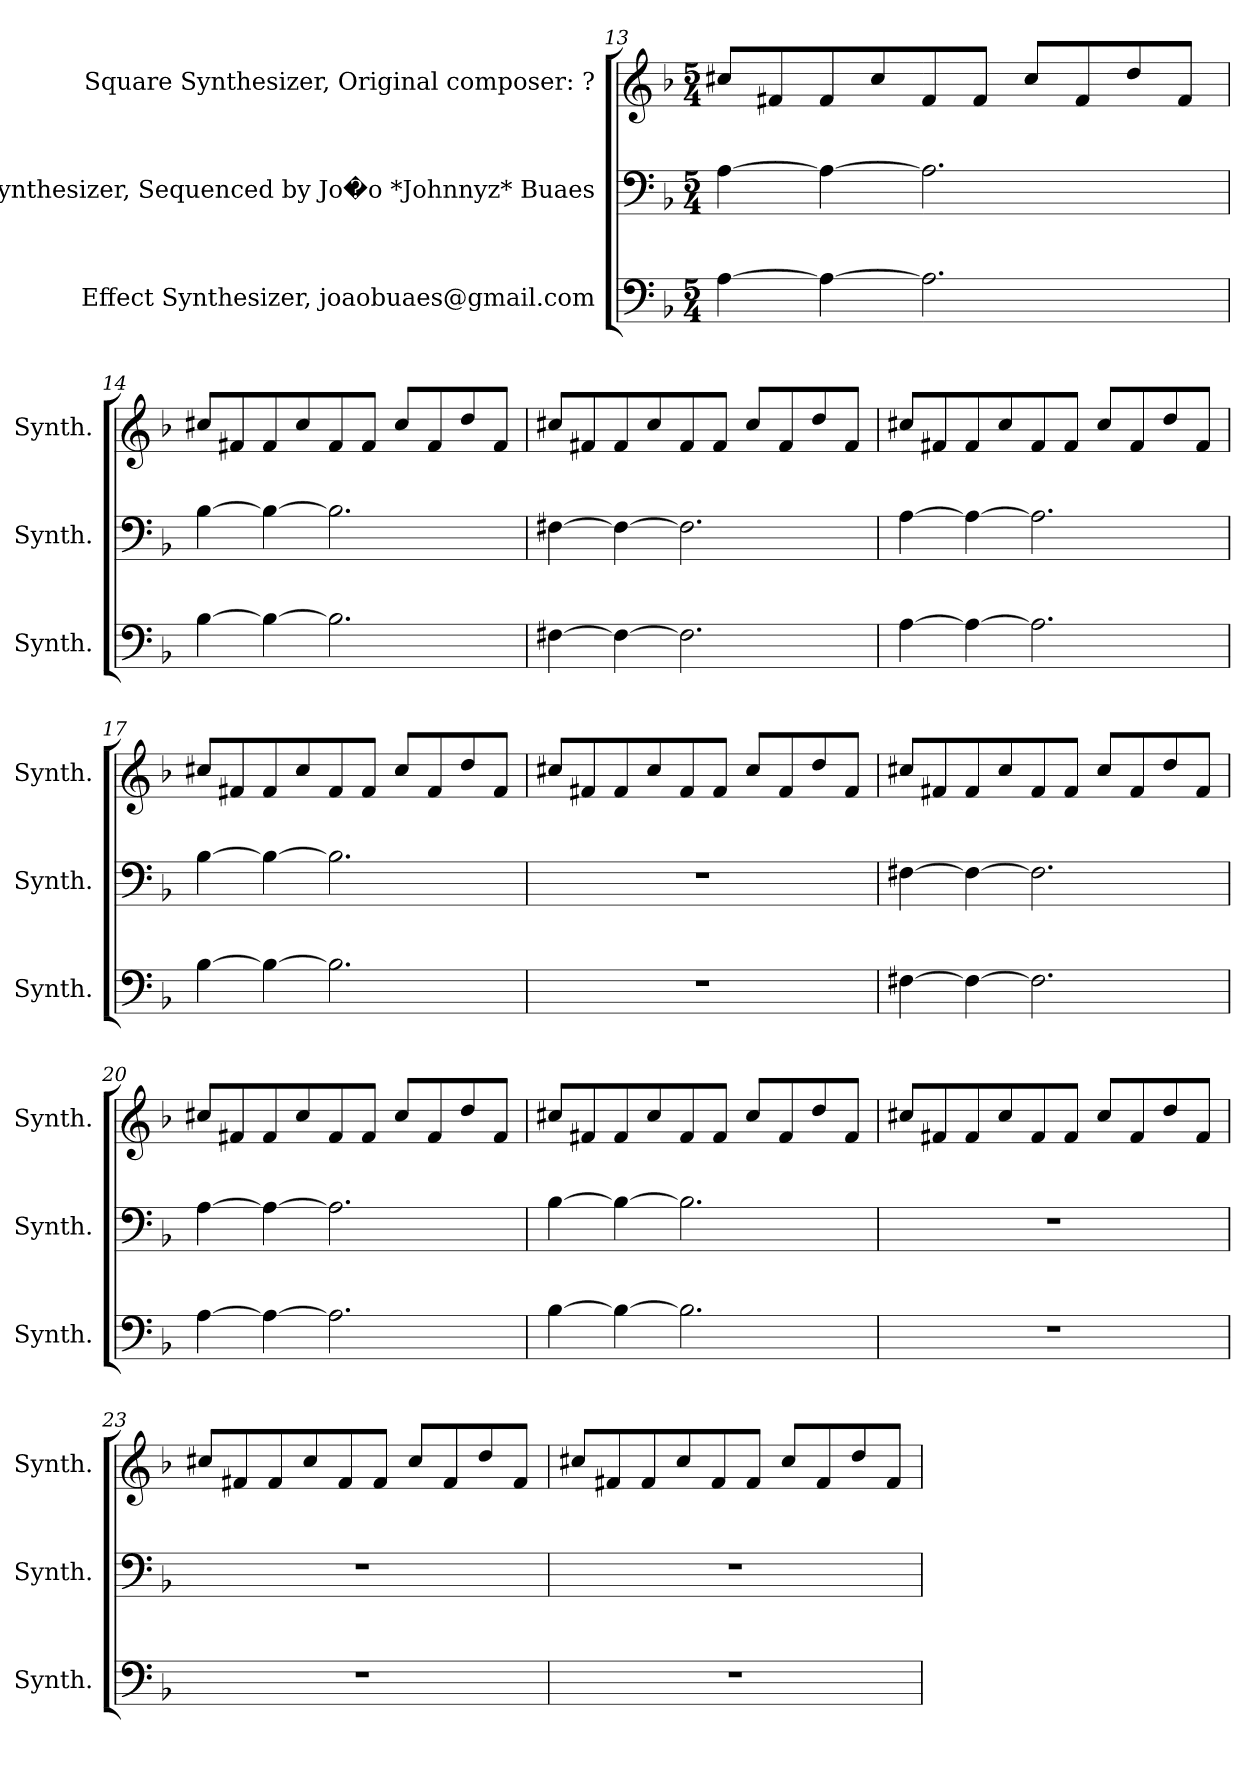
**kern	**kern	**kern
*part3	*part2	*part1
*staff3	*staff2	*staff1
*I"Effect Synthesizer, joaobuaes@gmail.com	*I"Square Synthesizer, Sequenced by Jo�o *Johnnyz* Buaes	*I"Square Synthesizer, Original composer: ?
*I'Synth.	*I'Synth.	*I'Synth.
*clefF4	*clefF4	*clefG2
*k[b-]	*k[b-]	*k[b-]
*M5/4	*M5/4	*M5/4
=13	=13	=13
[4A\	[4A\	8cc#X/L
.	.	8f#X/
4A\_	4A\_	8f#/
.	.	8cc#/
2.A\]	2.A\]	8f#/
.	.	8f#/J
.	.	8cc#/L
.	.	8f#/
.	.	8dd/
.	.	8f#/J
!!LO:LB:g=z
=14	=14	=14
[4B-\	[4B-\	8cc#X/L
.	.	8f#X/
4B-\_	4B-\_	8f#/
.	.	8cc#/
2.B-\]	2.B-\]	8f#/
.	.	8f#/J
.	.	8cc#/L
.	.	8f#/
.	.	8dd/
.	.	8f#/J
=15	=15	=15
[4F#X\	[4F#X\	8cc#X/L
.	.	8f#X/
4F#\_	4F#\_	8f#/
.	.	8cc#/
2.F#\]	2.F#\]	8f#/
.	.	8f#/J
.	.	8cc#/L
.	.	8f#/
.	.	8dd/
.	.	8f#/J
=16	=16	=16
[4A\	[4A\	8cc#X/L
.	.	8f#X/
4A\_	4A\_	8f#/
.	.	8cc#/
2.A\]	2.A\]	8f#/
.	.	8f#/J
.	.	8cc#/L
.	.	8f#/
.	.	8dd/
.	.	8f#/J
!!LO:LB:g=z
=17	=17	=17
[4B-\	[4B-\	8cc#X/L
.	.	8f#X/
4B-\_	4B-\_	8f#/
.	.	8cc#/
2.B-\]	2.B-\]	8f#/
.	.	8f#/J
.	.	8cc#/L
.	.	8f#/
.	.	8dd/
.	.	8f#/J
=18	=18	=18
4%5r	4%5r	8cc#X/L
.	.	8f#X/
.	.	8f#/
.	.	8cc#/
.	.	8f#/
.	.	8f#/J
.	.	8cc#/L
.	.	8f#/
.	.	8dd/
.	.	8f#/J
=19	=19	=19
[4F#X\	[4F#X\	8cc#X/L
.	.	8f#X/
4F#\_	4F#\_	8f#/
.	.	8cc#/
2.F#\]	2.F#\]	8f#/
.	.	8f#/J
.	.	8cc#/L
.	.	8f#/
.	.	8dd/
.	.	8f#/J
!!LO:LB:g=z
=20	=20	=20
[4A\	[4A\	8cc#X/L
.	.	8f#X/
4A\_	4A\_	8f#/
.	.	8cc#/
2.A\]	2.A\]	8f#/
.	.	8f#/J
.	.	8cc#/L
.	.	8f#/
.	.	8dd/
.	.	8f#/J
=21	=21	=21
[4B-\	[4B-\	8cc#X/L
.	.	8f#X/
4B-\_	4B-\_	8f#/
.	.	8cc#/
2.B-\]	2.B-\]	8f#/
.	.	8f#/J
.	.	8cc#/L
.	.	8f#/
.	.	8dd/
.	.	8f#/J
=22	=22	=22
4%5r	4%5r	8cc#X/L
.	.	8f#X/
.	.	8f#/
.	.	8cc#/
.	.	8f#/
.	.	8f#/J
.	.	8cc#/L
.	.	8f#/
.	.	8dd/
.	.	8f#/J
!!LO:PB:g=z
=23	=23	=23
4%5r	4%5r	8cc#X/L
.	.	8f#X/
.	.	8f#/
.	.	8cc#/
.	.	8f#/
.	.	8f#/J
.	.	8cc#/L
.	.	8f#/
.	.	8dd/
.	.	8f#/J
=24	=24	=24
4%5r	4%5r	8cc#X/L
.	.	8f#X/
.	.	8f#/
.	.	8cc#/
.	.	8f#/
.	.	8f#/J
.	.	8cc#/L
.	.	8f#/
.	.	8dd/
.	.	8f#/J
=	=	=
*-	*-	*-
